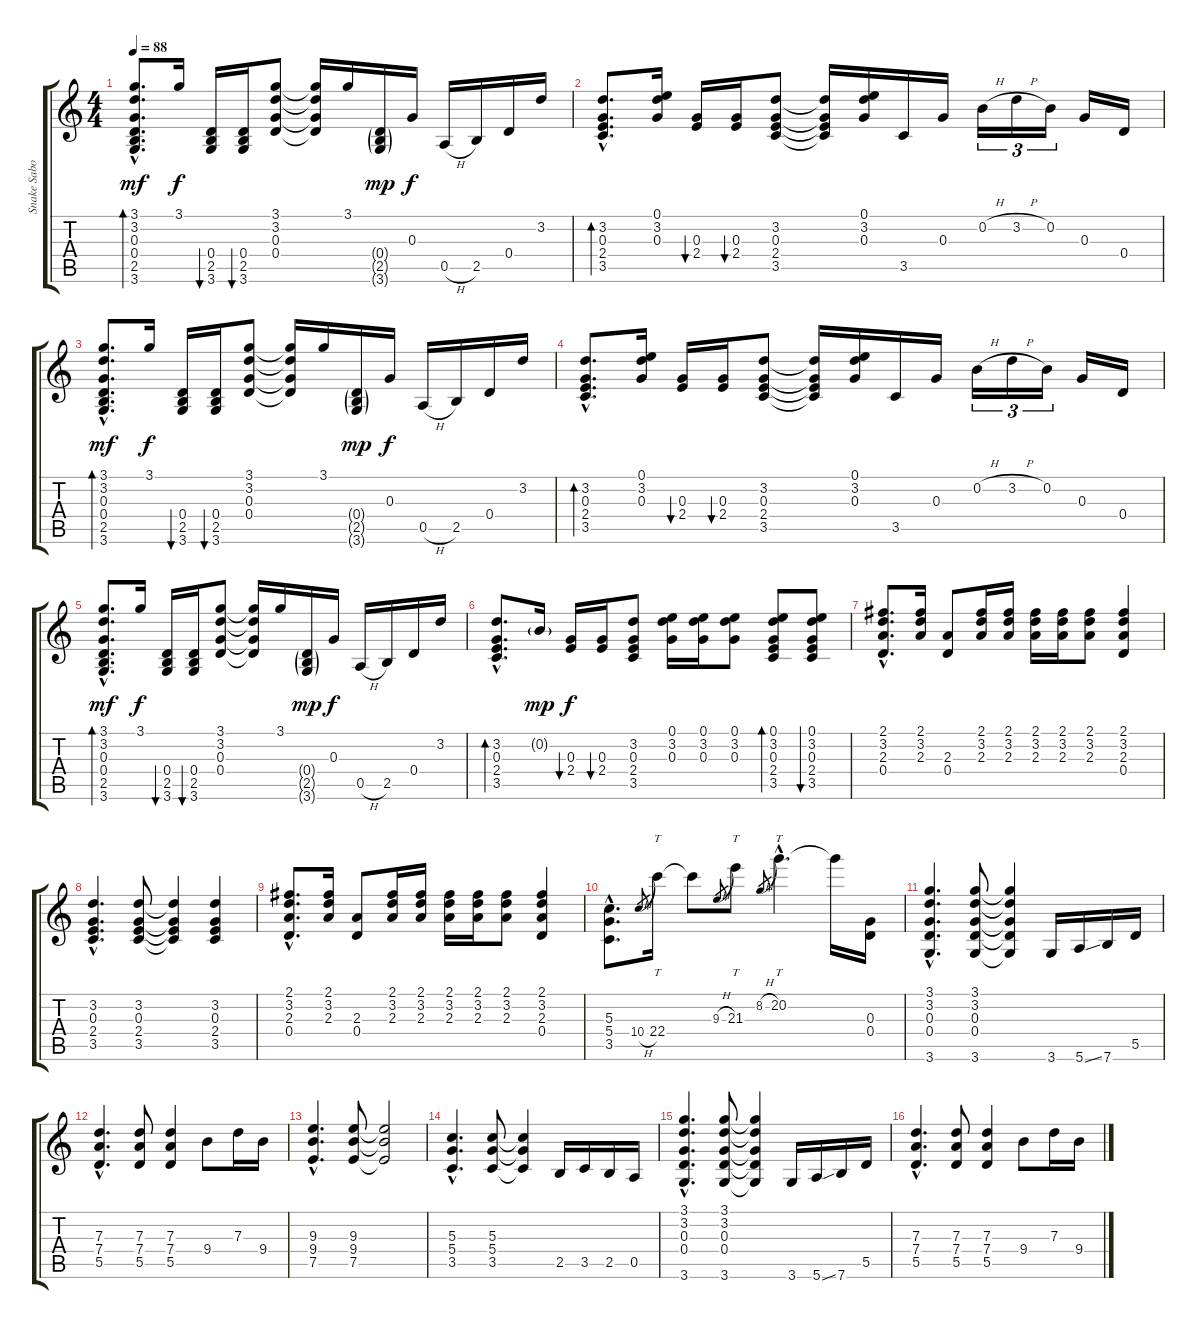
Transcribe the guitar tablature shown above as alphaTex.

\track ("Snake Sabo - Guitar" "Snake Sabo") {instrument acousticguitarsteel}
\staff {score tabs}
\tuning (E4 B3 G3 D3 A2 E2) {hide}
\ts (4 4)
\tempo 88
\clef g2
\ks c
(3.1{hac} 3.2{hac} 0.3{hac} 0.4{hac} 2.5{hac} 3.6{hac}).8{d bd 60 dy mf instrument acousticguitarsteel} 3.1.16{dy f} (0.4 2.5 3.6).16{bu 60} (0.4 2.5 3.6).16{bu 60} (3.1 3.2 0.3 0.4).8 (3.1{t} 3.2{t} 0.3{t} 0.4{t}).16 3.1.16 (0.4{g} 2.5{g} 3.6{g}).16{dy mp} 0.3.16{dy f} 0.5{h}.16 2.5.16 0.4.16 3.2.16 |
(3.2{hac} 0.3{hac} 2.4{hac} 3.5{hac}).8{d bd 60} (0.1 3.2 0.3).16 (0.3 2.4).16{bu 60} (0.3 2.4).16{bu 60} (3.2 0.3 2.4 3.5).8 (3.2{t} 0.3{t} 2.4{t} 3.5{t}).16 (0.1 3.2 0.3).16 3.5.16 0.3.16 0.2{h}.16{tu (3 2)} 3.2{h}.16{tu (3 2)} 0.2.16{tu (3 2)} 0.3.16 0.4.16 |
(3.1{hac} 3.2{hac} 0.3{hac} 0.4{hac} 2.5{hac} 3.6{hac}).8{d bd 60 dy mf} 3.1.16{dy f} (0.4 2.5 3.6).16{bu 60} (0.4 2.5 3.6).16{bu 60} (3.1 3.2 0.3 0.4).8 (3.1{t} 3.2{t} 0.3{t} 0.4{t}).16 3.1.16 (0.4{g} 2.5{g} 3.6{g}).16{dy mp} 0.3.16{dy f} 0.5{h}.16 2.5.16 0.4.16 3.2.16 |
(3.2{hac} 0.3{hac} 2.4{hac} 3.5{hac}).8{d bd 60} (0.1 3.2 0.3).16 (0.3 2.4).16{bu 60} (0.3 2.4).16{bu 60} (3.2 0.3 2.4 3.5).8 (3.2{t} 0.3{t} 2.4{t} 3.5{t}).16 (0.1 3.2 0.3).16 3.5.16 0.3.16 0.2{h}.16{tu (3 2)} 3.2{h}.16{tu (3 2)} 0.2.16{tu (3 2)} 0.3.16 0.4.16 |
(3.1{hac} 3.2{hac} 0.3{hac} 0.4{hac} 2.5{hac} 3.6{hac}).8{d bd 60 dy mf} 3.1.16{dy f} (0.4 2.5 3.6).16{bu 60} (0.4 2.5 3.6).16{bu 60} (3.1 3.2 0.3 0.4).8 (3.1{t} 3.2{t} 0.3{t} 0.4{t}).16 3.1.16 (0.4{g} 2.5{g} 3.6{g}).16{dy mp} 0.3.16{dy f} 0.5{h}.16 2.5.16 0.4.16 3.2.16 |
(3.2{hac} 0.3{hac} 2.4{hac} 3.5{hac}).8{d bd 60} 0.2{g}.16{dy mp} (0.3 2.4).16{bu 60 dy f} (0.3 2.4).16{bu 60} (3.2 0.3 2.4 3.5).8 (0.1 3.2 0.3).16 (0.1 3.2 0.3).16 (0.1 3.2 0.3).8 (0.1 3.2 0.3 2.4 3.5).8{bd 120} (0.1 3.2 0.3 2.4 3.5).8{bu 120} |
(2.1{hac} 3.2{hac} 2.3{hac} 0.4{hac}).8{d instrument distortionguitar} (2.1 3.2 2.3).16 (2.3 0.4).8 (2.1 3.2 2.3).16 (2.1 3.2 2.3).16 (2.1 3.2 2.3).16 (2.1 3.2 2.3).16 (2.1 3.2 2.3).8 (2.1 3.2 2.3 0.4).4 |
(3.2{hac} 0.3{hac} 2.4{hac} 3.5{hac}).4{d} (3.2 0.3 2.4 3.5).8 (3.2{t} 0.3{t} 2.4{t} 3.5{t}).4 (3.2 0.3 2.4 3.5).4 |
(2.1{hac} 3.2{hac} 2.3{hac} 0.4{hac}).8{d} (2.1 3.2 2.3).16 (2.3 0.4).8 (2.1 3.2 2.3).16 (2.1 3.2 2.3).16 (2.1 3.2 2.3).16 (2.1 3.2 2.3).16 (2.1 3.2 2.3).8 (2.1 3.2 2.3 0.4).4 |
(5.3{hac} 5.4{hac} 3.5{hac}).8{d} 10.4{h}.8{gr} 22.4.16{tt} 22.4{t}.8 9.3{h}.8{gr} 21.3.8{tt} 8.2{h}.8{gr} 20.2{hac}.4{tt d} 20.2{t}.16 (0.3 0.4).16 |
(3.1{hac} 3.2{hac} 0.3{hac} 0.4{hac} 3.6{hac}).4{d} (3.1 3.2 0.3 0.4 3.6).8 (3.1{t} 3.2{t} 0.3{t} 0.4{t} 3.6{t}).4 3.6.16 5.6{ss}.16 7.6.16 5.5.16 |
(7.3{hac} 7.4{hac} 5.5{hac}).4{d} (7.3 7.4 5.5).8 (7.3 7.4 5.5).4 9.4.8 7.3.16 9.4.16 |
(9.3{hac} 9.4{hac} 7.5{hac}).4{d} (9.3 9.4 7.5).8 (9.3{t} 9.4{t} 7.5{t}).2 |
(5.3{hac} 5.4{hac} 3.5{hac}).4{d} (5.3 5.4 3.5).8 (5.3{t} 5.4{t} 3.5{t}).4 2.5.16 3.5.16 2.5.16 0.5.16 |
(3.1{hac} 3.2{hac} 0.3{hac} 0.4{hac} 3.6{hac}).4{d} (3.1 3.2 0.3 0.4 3.6).8 (3.1{t} 3.2{t} 0.3{t} 0.4{t} 3.6{t}).4 3.6.16 5.6{ss}.16 7.6.16 5.5.16 |
(7.3{hac} 7.4{hac} 5.5{hac}).4{d} (7.3 7.4 5.5).8 (7.3 7.4 5.5).4 9.4.8 7.3.16 9.4.16
